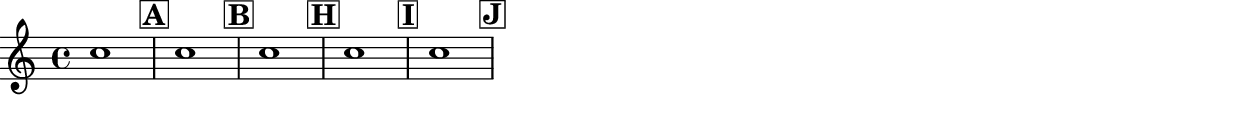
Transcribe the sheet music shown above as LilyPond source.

%% Generated by lilypond-book
%% Options: [exampleindent=10.16\mm,indent=0\mm,line-width=160\mm,quote]
\include "lilypond-book-preamble.ly"


% ****************************************************************
% Start cut-&-pastable-section
% ****************************************************************

#(ly:set-option 'eps-box-padding 3.000000)



\paper {
  indent = 0\mm
  line-width = 160\mm
  % offset the left padding, also add 1mm as lilypond creates cropped
  % images with a little space on the right
  line-width = #(- line-width (* mm  3.000000) (* mm 1))
  line-width = 160\mm - 2.0 * 10.16\mm
  % offset the left padding, also add 1mm as lilypond creates cropped
  % images with a little space on the right
  line-width = #(- line-width (* mm  3.000000) (* mm 1))
}

\layout {
  
}




% ****************************************************************
% ly snippet:
% ****************************************************************
\sourcefileline 3875
\relative c'' {
  \set Score.rehearsalMarkFormatter = #format-mark-box-alphabet
  c1 \mark \default
  c1 \mark \default
  c1 \mark #8
  c1 \mark \default
  c1 \mark \default
}



% ****************************************************************
% end ly snippet
% ****************************************************************
